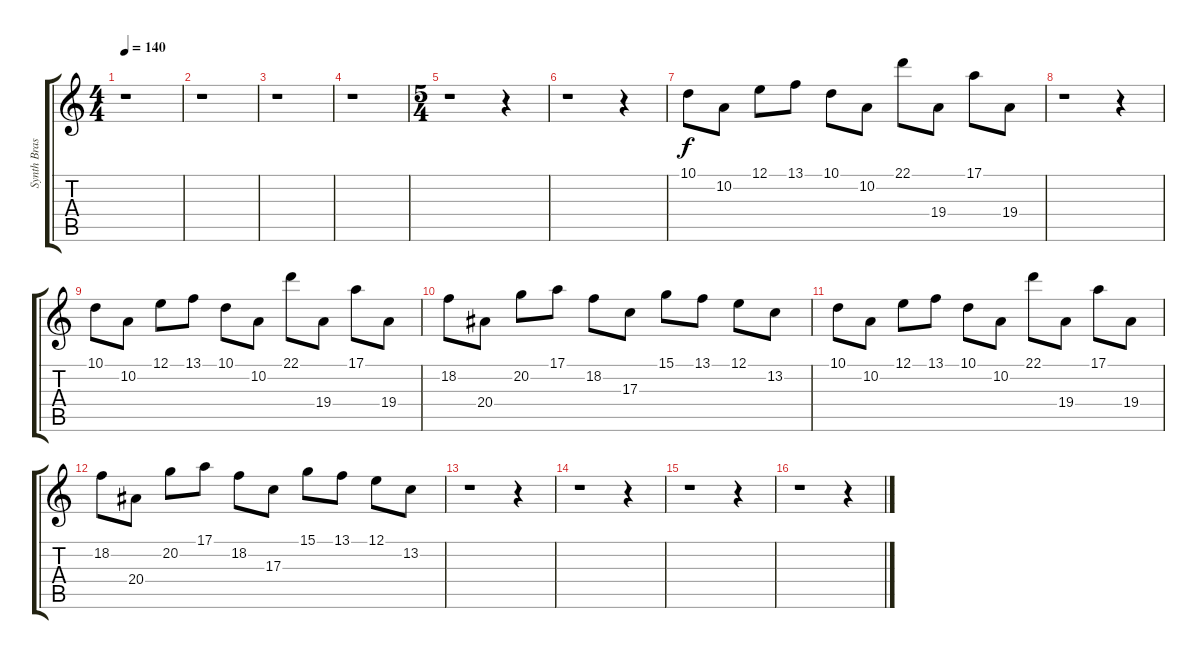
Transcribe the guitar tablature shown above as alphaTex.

\track ("Synth Brass" "Synth Bras") {instrument synthbrass1}
\staff {score tabs}
\tuning (E4 B3 G3 D3 A2 E2) {hide}
\ts (4 4)
\tempo 140
\clef g2
\ks c
r.1{dy f} |
r.1 |
r.1 |
r.1 |
\ts (5 4)
r.1 r.4 |
r.1 r.4 |
10.1.8 10.2.8 12.1.8 13.1.8 10.1.8 10.2.8 22.1.8 19.4.8 17.1.8 19.4.8 |
r.1 r.4 |
10.1.8 10.2.8 12.1.8 13.1.8 10.1.8 10.2.8 22.1.8 19.4.8 17.1.8 19.4.8 |
18.2.8 20.4.8 20.2.8 17.1.8 18.2.8 17.3.8 15.1.8 13.1.8 12.1.8 13.2.8 |
10.1.8 10.2.8 12.1.8 13.1.8 10.1.8 10.2.8 22.1.8 19.4.8 17.1.8 19.4.8 |
18.2.8 20.4.8 20.2.8 17.1.8 18.2.8 17.3.8 15.1.8 13.1.8 12.1.8 13.2.8 |
r.1 r.4 |
r.1 r.4 |
r.1 r.4 |
r.1 r.4
